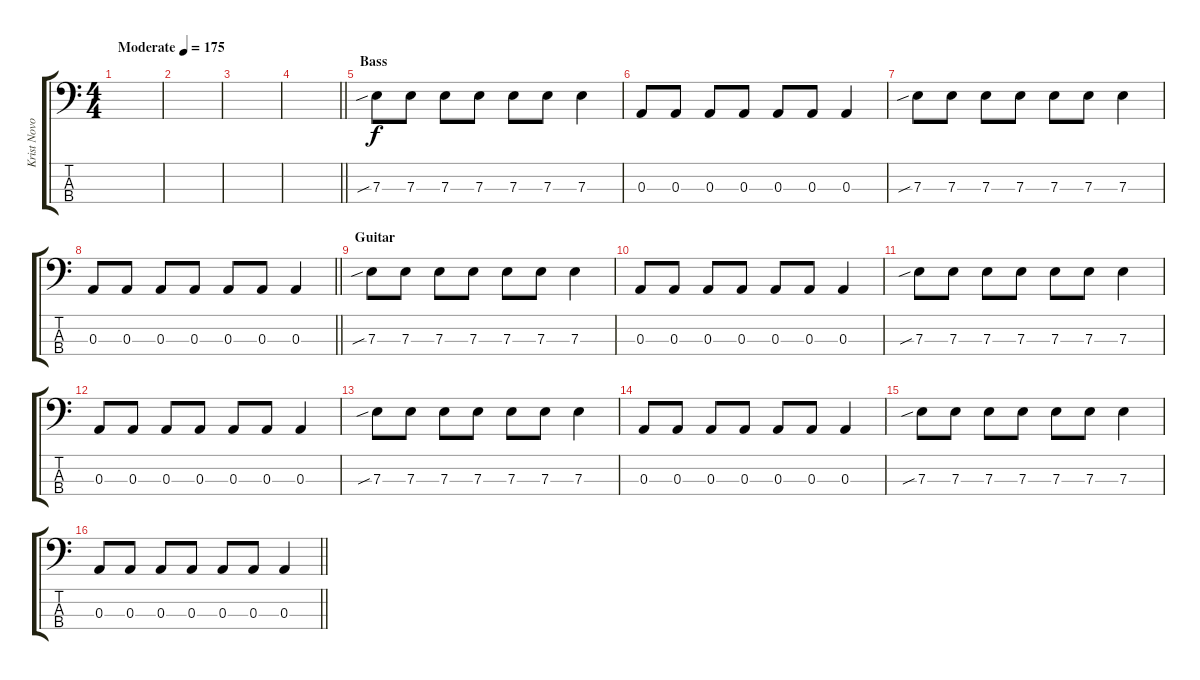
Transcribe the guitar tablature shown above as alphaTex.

\track ("Krist Novoselic" "Krist Novo") {solo instrument distortionguitar}
\staff {score tabs}
\tuning (G2 D2 A1 E1) {hide}
\ts (4 4)
\tempo (175 "Moderate")
\clef f4
\ks c
|
|
|
\barLineRight lightlight
|
\section ("" "Bass")
7.3{sib}.8 7.3.8 7.3.8 7.3.8 7.3.8 7.3.8 7.3.4 |
0.3.8 0.3.8 0.3.8 0.3.8 0.3.8 0.3.8 0.3.4 |
7.3{sib}.8 7.3.8 7.3.8 7.3.8 7.3.8 7.3.8 7.3.4 |
\barLineRight lightlight
0.3.8 0.3.8 0.3.8 0.3.8 0.3.8 0.3.8 0.3.4 |
\section ("" "Guitar")
7.3{sib}.8 7.3.8 7.3.8 7.3.8 7.3.8 7.3.8 7.3.4 |
0.3.8 0.3.8 0.3.8 0.3.8 0.3.8 0.3.8 0.3.4 |
7.3{sib}.8 7.3.8 7.3.8 7.3.8 7.3.8 7.3.8 7.3.4 |
0.3.8 0.3.8 0.3.8 0.3.8 0.3.8 0.3.8 0.3.4 |
7.3{sib}.8 7.3.8 7.3.8 7.3.8 7.3.8 7.3.8 7.3.4 |
0.3.8 0.3.8 0.3.8 0.3.8 0.3.8 0.3.8 0.3.4 |
7.3{sib}.8 7.3.8 7.3.8 7.3.8 7.3.8 7.3.8 7.3.4 |
\barLineRight lightlight
0.3.8 0.3.8 0.3.8 0.3.8 0.3.8 0.3.8 0.3.4
